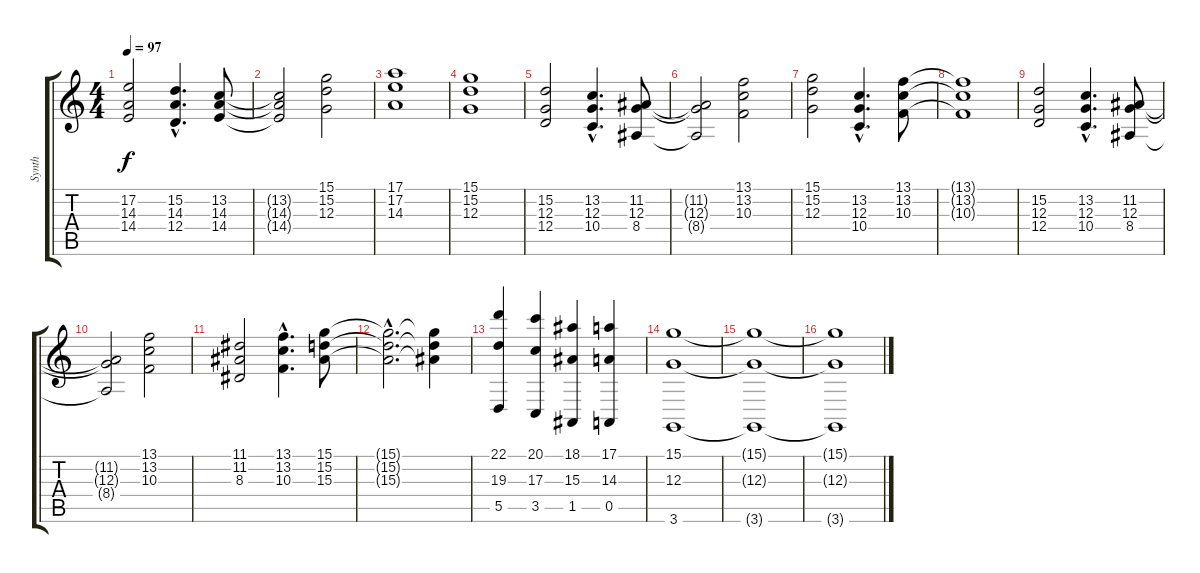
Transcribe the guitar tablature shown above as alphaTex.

\track ("Synth" "Synth") {instrument stringensemble2}
\staff {score tabs}
\tuning (E4 B3 G3 D3 A2 E2) {hide}
\ts (4 4)
\tempo 97
\clef g2
\ks c
(17.2 14.3 14.4).2{dy f instrument choiraahs} (15.2{hac} 14.3{hac} 12.4{hac}).4{d} (13.2 14.3 14.4).8 |
(13.2{t} 14.3{t} 14.4{t}).2 (15.1 15.2 12.3).2 |
(17.1 17.2 14.3).1{instrument choiraahs} |
(15.1 15.2 12.3).1 |
(15.2 12.3 12.4).2{volume 12 instrument choiraahs} (13.2{hac} 12.3{hac} 10.4{hac}).4{d} (11.2 12.3 8.4).8 |
(11.2{t} 12.3{t} 8.4{t}).2 (13.1 13.2 10.3).2 |
(15.1 15.2 12.3).2{instrument choiraahs} (13.2{hac} 12.3{hac} 10.4{hac}).4{d} (13.1 13.2 10.3).8 |
(13.1{t} 13.2{t} 10.3{t}).1 |
(15.2 12.3 12.4).2{instrument choiraahs} (13.2{hac} 12.3{hac} 10.4{hac}).4{d} (11.2 12.3 8.4).8 |
(11.2{t} 12.3{t} 8.4{t}).2 (13.1 13.2 10.3).2 |
(11.1 11.2 8.3).2{instrument choiraahs} (13.1{hac} 13.2{hac} 10.3{hac}).4{d} (15.1 15.2 15.3).8 |
(15.1{hac t} 15.2{hac t} 15.3{hac t}).2{d} (15.1{t} 15.2{t} 15.3{t}).4 |
(22.1 19.3 5.5).4{volume 16 instrument stringensemble2} (20.1 17.3 3.5).4 (18.1 15.3 1.5).4 (17.1 14.3 0.5).4 |
(15.1 12.3 3.6).1 |
(15.1{t} 12.3{t} 3.6{t}).1 |
(15.1{t} 12.3{t} 3.6{t}).1{volume 0}
